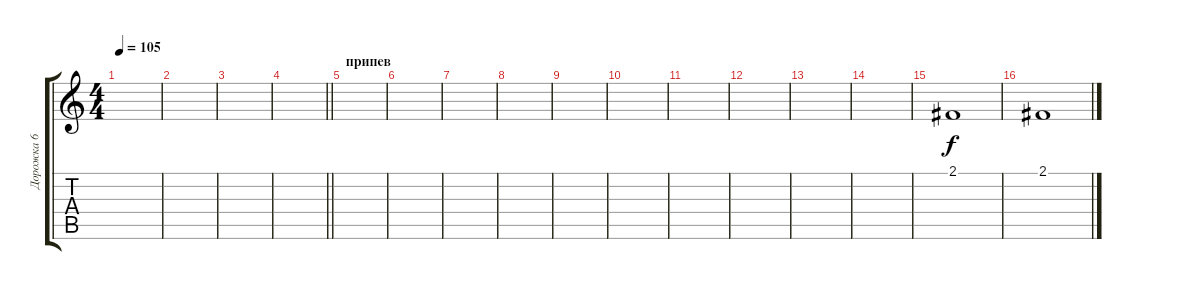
\track ("Дорожка 6" "Дорожка 6") {instrument pizzicatostrings}
\staff {score tabs}
\tuning (E4 B3 G3 D3 A2 E2) {hide}
\ts (4 4)
\tempo 105
\clef g2
\ks c
|
|
|
\barLineRight lightlight
|
\section ("" "припев")
|
|
|
|
|
|
|
|
|
|
2.1.1 |
2.1.1
